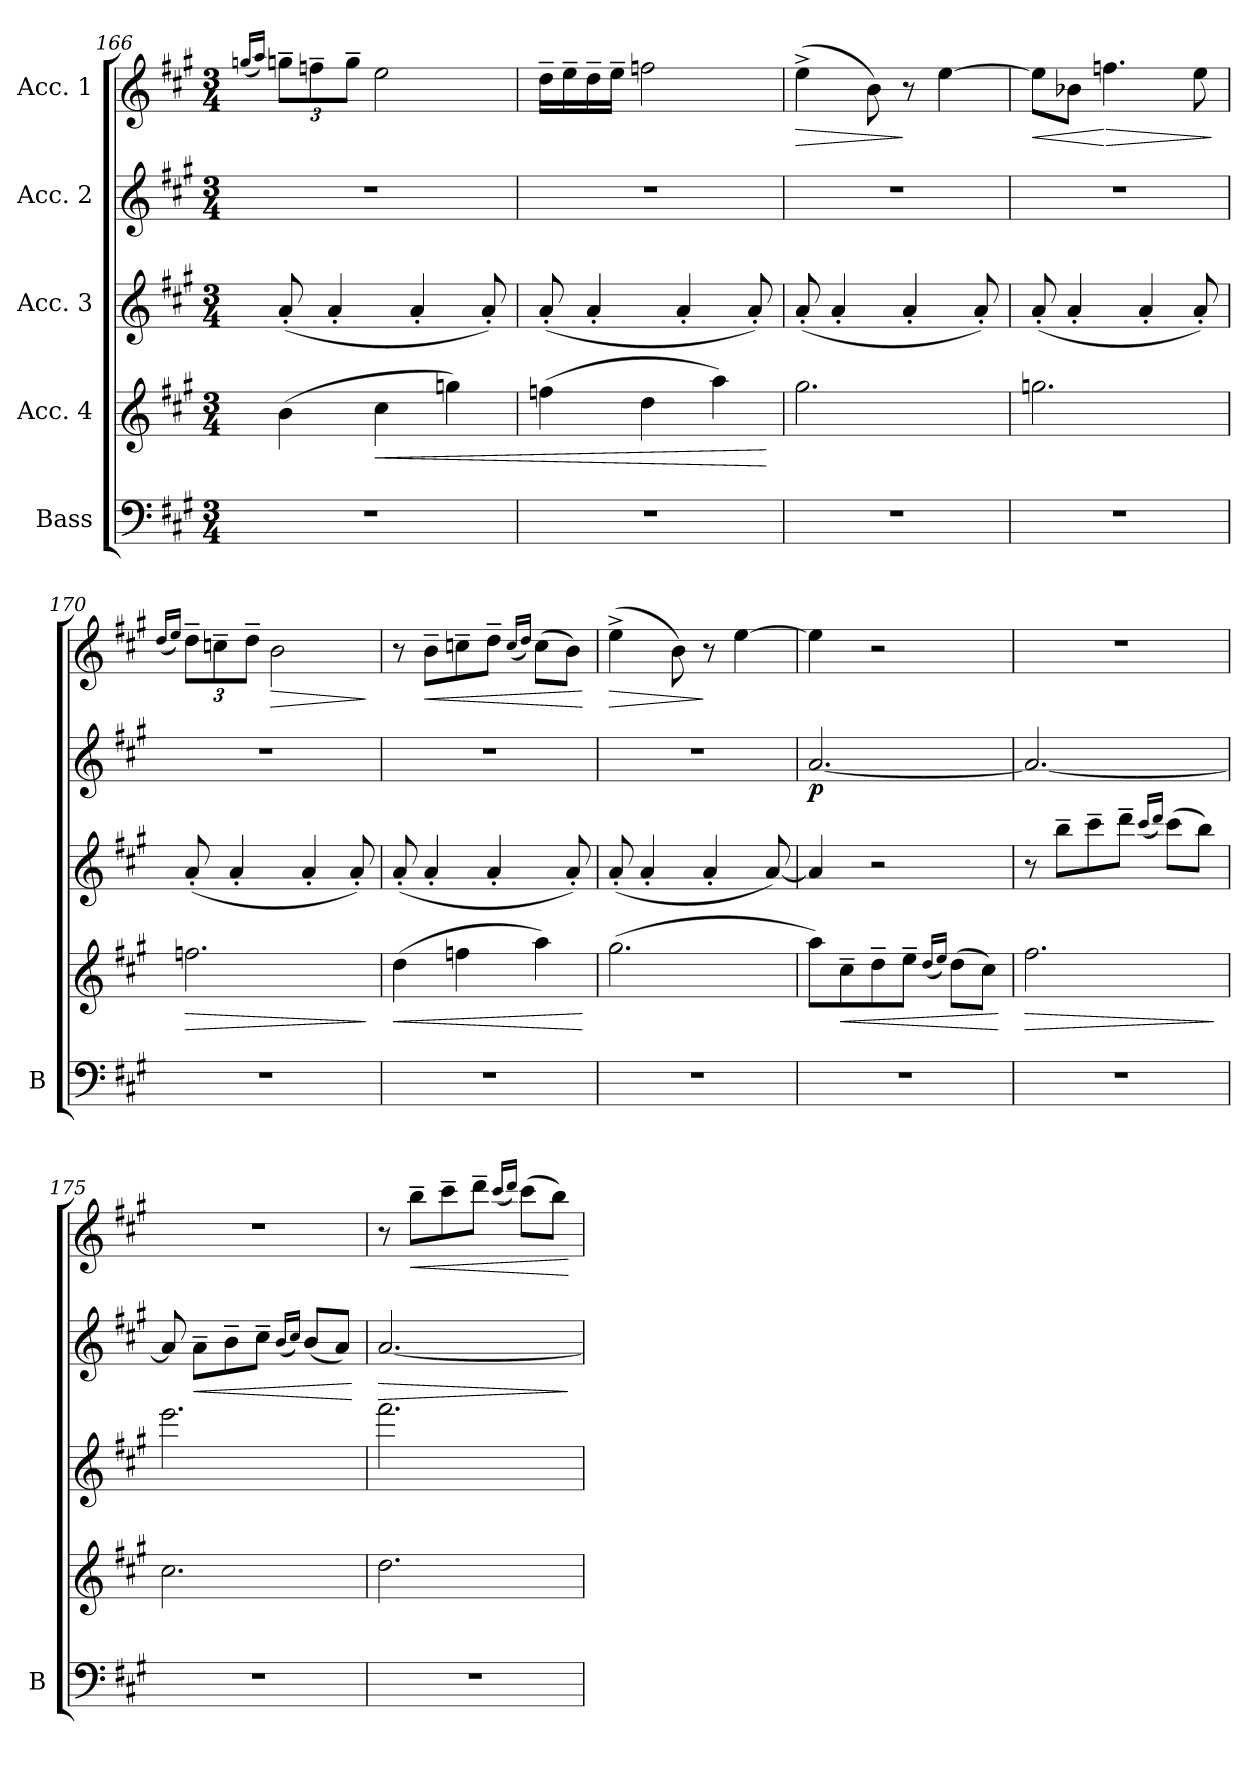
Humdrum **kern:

**kern	**kern	**dynam	**kern	**kern	**dynam	**kern	**dynam
*part5	*part4	*part4	*part3	*part2	*part2	*part1	*part1
*staff5	*staff4	*staff4	*staff3	*staff2	*staff2	*staff1	*staff1
*I"Bass	*I"Acc. 4	*	*I"Acc. 3	*I"Acc. 2	*	*I"Acc. 1	*
*I'B	*	*	*	*	*	*	*
*clefF4	*clefG2	*	*clefG2	*clefG2	*	*clefG2	*
*ITrd7c12	*ITrd7c12	*	*ITrd7c12	*	*	*	*
*k[f#c#g#]	*k[f#c#g#]	*	*k[f#c#g#]	*k[f#c#g#]	*	*k[f#c#g#]	*
*M3/4	*M3/4	*	*M3/4	*M3/4	*	*M3/4	*
=166	=166	=166	=166	=166	=166	=166	=166
.	.	.	.	.	.	(16qggn/LL	.
.	.	.	.	.	.	16qaa/JJ)	.
*	*	*	*	*	*	*Xbrackettup	*
2.r	(4B\	.	(8A'/	2.r	.	12gg~\L	.
.	.	.	.	.	.	12ffn~\	.
.	.	.	4A'/	.	.	.	.
.	.	.	.	.	.	12gg~\J	.
!	!	!LO:HP:b	!	!	!	!	!
.	4c#\	<	.	.	.	2ee\	.
.	.	.	4A'/	.	.	.	.
.	4gn\)	.	.	.	.	.	.
.	.	.	8A'/)	.	.	.	.
!!LO:PB:g=z
=167	=167	=167	=167	=167	=167	=167	=167
2.r	(4fn\	.	(8A'/	2.r	.	16dd~\LL	.
.	.	.	.	.	.	16ee~\	.
.	.	.	4A'/	.	.	16dd~\	.
.	.	.	.	.	.	16ee~\JJ	.
.	4d\	.	.	.	.	2ffn\	.
.	.	.	4A'/	.	.	.	.
.	4a\)	.	.	.	.	.	.
.	.	.	8A'/)	.	.	.	.
.	.	[	.	.	.	.	.
=168	=168	=168	=168	=168	=168	=168	=168
!	!	!	!	!	!	!	!LO:HP:b
2.r	2.g#\	.	(8A'/	2.r	.	(4ee^\	>
.	.	.	4A'/	.	.	.	.
.	.	.	.	.	.	8b\)	.
.	.	.	4A'/	.	.	8r	]
.	.	.	.	.	.	[4ee\	.
.	.	.	8A'/)	.	.	.	.
=169	=169	=169	=169	=169	=169	=169	=169
!	!	!	!	!	!	!	!LO:HP:b
2.r	2.gn\	.	(8A'/	2.r	.	8ee\L]	<
.	.	.	4A'/	.	.	8b-X\J	.
!	!	!	!	!	!	!	!LO:HP:n=1:b
.	.	.	.	.	.	4.ffn\	[ >
.	.	.	4A'/	.	.	.	.
.	.	.	8A'/)	.	.	8ee\	.
.	.	.	.	.	.	.	]
=170	=170	=170	=170	=170	=170	=170	=170
.	.	.	.	.	.	(16qdd/LL	.
.	.	.	.	.	.	16qee/JJ)	.
!	!	!LO:HP:b	!	!	!	!	!
2.r	2.fn\	>	(8A'/	2.r	.	12dd~\L	.
.	.	.	.	.	.	12ccn~\	.
.	.	.	4A'/	.	.	.	.
.	.	.	.	.	.	12dd~\J	.
!	!	!	!	!	!	!	!LO:HP:b
.	.	.	.	.	.	2b\	>
.	.	.	4A'/	.	.	.	.
.	.	.	8A'/)	.	.	.	.
.	.	]	.	.	.	.	]
=171	=171	=171	=171	=171	=171	=171	=171
!	!	!LO:HP:b	!	!	!	!	!
2.r	(4d\	<	(8A'/	2.r	.	8r	.
!	!	!	!	!	!	!	!LO:HP:b
.	.	.	4A'/	.	.	8b~\L	<
.	4fn\	.	.	.	.	8ccn~\	.
.	.	.	4A'/	.	.	8dd~\J	.
.	.	.	.	.	.	(16qcc/LL	.
.	.	.	.	.	.	16qdd/JJ)	.
.	4a\)	.	.	.	.	(8cc\L	.
.	.	.	8A'/)	.	.	8b\J)	.
.	.	[	.	.	.	.	[
!!LO:LB:g=z
=172	=172	=172	=172	=172	=172	=172	=172
!	!	!	!	!	!	!	!LO:HP:b
2.r	(2.g#i\	.	(8A'/	2.r	.	(4ee^\	>
.	.	.	4A'/	.	.	.	.
.	.	.	.	.	.	8b\)	.
.	.	.	4A'/	.	.	8r	]
.	.	.	.	.	.	[4ee\	.
.	.	.	[8A/)	.	.	.	.
=173	=173	=173	=173	=173	=173	=173	=173
!	!	!	!	!	!LO:DY:b	!	!
2.r	8a\L)	.	4A/]	[2.a/	p	4ee\]	.
!	!	!LO:HP:b	!	!	!	!	!
.	8c#~\	<	.	.	.	.	.
.	8d~\	.	2r	.	.	2r	.
.	8e~\J	.	.	.	.	.	.
.	(16qd/LL	.	.	.	.	.	.
.	16qe/JJ)	.	.	.	.	.	.
.	(8d\L	.	.	.	.	.	.
.	8c#\J)	.	.	.	.	.	.
.	.	[	.	.	.	.	.
=174	=174	=174	=174	=174	=174	=174	=174
!	!	!LO:HP:b	!	!	!	!	!
2.r	2.f#i\	>	8r	2.a/_	.	2.r	.
.	.	.	8b~\L	.	.	.	.
.	.	.	8cc#~\	.	.	.	.
.	.	.	8dd~\J	.	.	.	.
.	.	.	(16qcc#/LL	.	.	.	.
.	.	.	16qdd/JJ)	.	.	.	.
.	.	.	(8cc#\L	.	.	.	.
.	.	.	8b\J)	.	.	.	.
.	.	]	.	.	.	.	.
=175	=175	=175	=175	=175	=175	=175	=175
2.r	2.c#\	.	2.ee\	8a/]	.	2.r	.
!	!	!	!	!	!LO:HP:b	!	!
.	.	.	.	8a~\L	<	.	.
.	.	.	.	8b~\	.	.	.
.	.	.	.	8cc#~\J	.	.	.
.	.	.	.	(16qb/LL	.	.	.
.	.	.	.	16qcc#/JJ)	.	.	.
.	.	.	.	(8b/L	.	.	.
.	.	.	.	8a/J)	.	.	.
.	.	.	.	.	[	.	.
=176	=176	=176	=176	=176	=176	=176	=176
!	!	!	!	!	!LO:HP:b	!	!
2.r	2.d\	.	2.ff#\	[2.a/	>	8r	.
!	!	!	!	!	!	!	!LO:HP:b
.	.	.	.	.	.	8bb~\L	<
.	.	.	.	.	.	8ccc#~\	.
.	.	.	.	.	.	8ddd~\J	.
.	.	.	.	.	.	(16qccc#/LL	.
.	.	.	.	.	.	16qddd/JJ)	.
.	.	.	.	.	.	(8ccc#\L	.
.	.	.	.	.	.	8bb\J)	.
.	.	.	.	.	]	.	[
=	=	=	=	=	=	=	=
*-	*-	*-	*-	*-	*-	*-	*-
